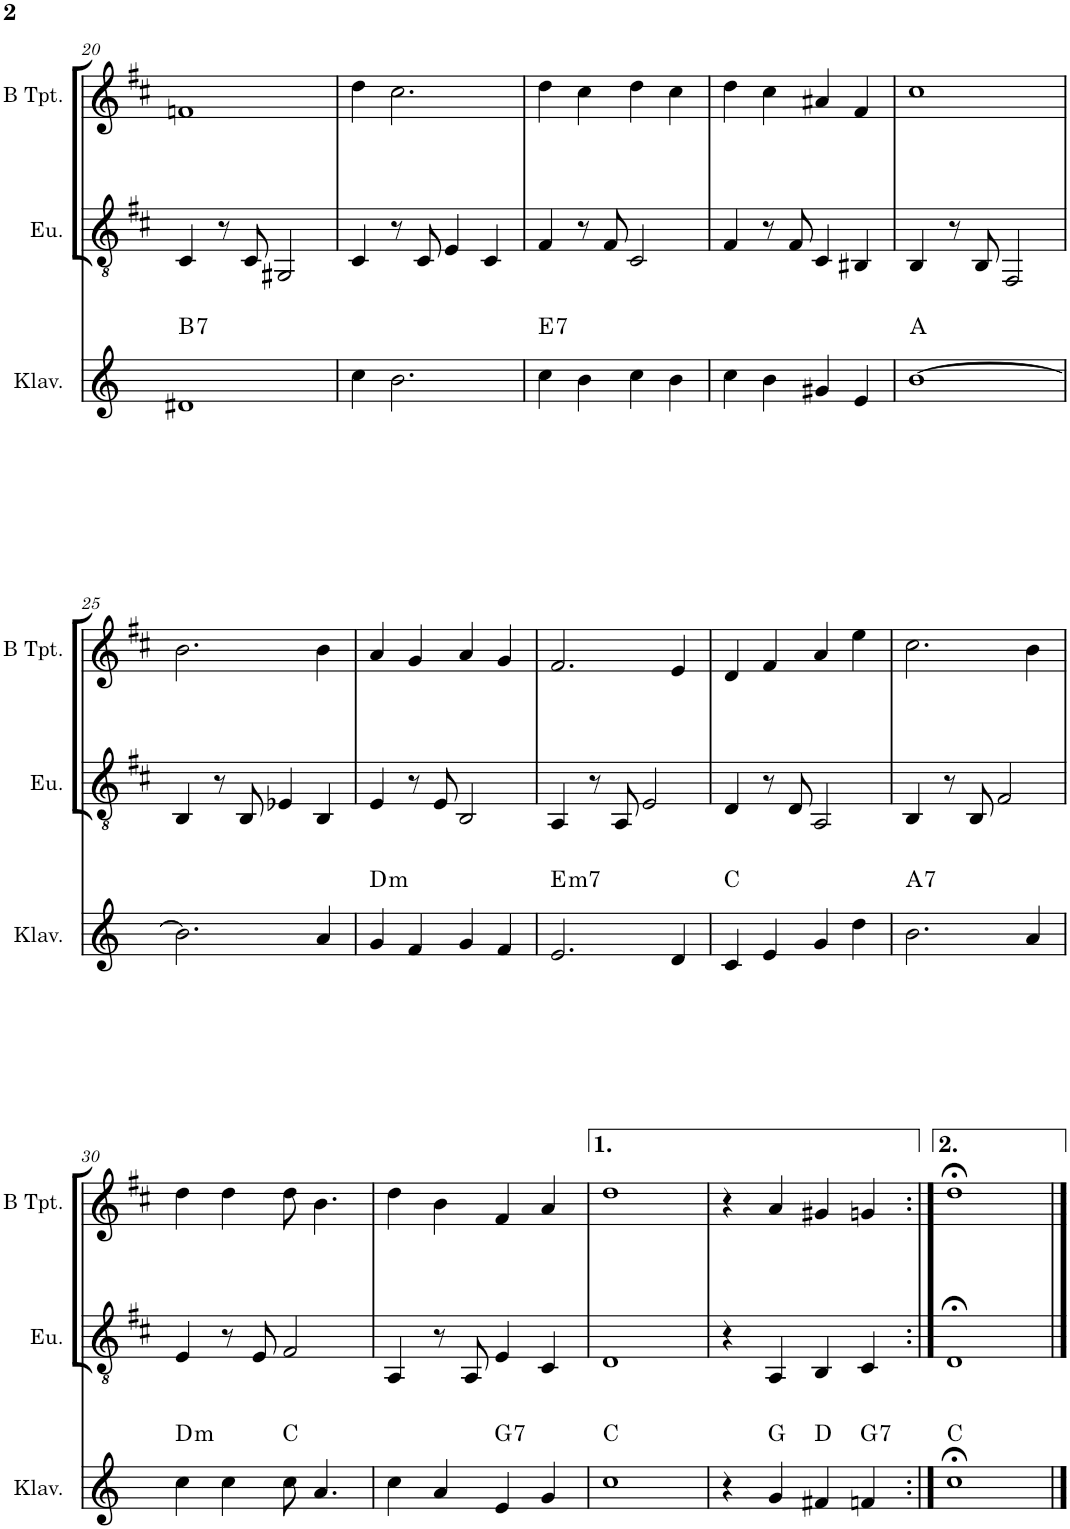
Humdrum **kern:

**kern	**harte	**kern	**kern
*part3	*part3	*part2	*part1
*staff3	*	*staff2	*staff1
*I"Klavier	*	*I"Euphonium	*I"Trompete in B
*I'Klav.	*	*I'Eu.	*
!!LO:PB:g=z
*clefG2	*	*clefGv2	*clefG2
*	*	*Trd1c2	*Trd1c2
*k[]	*	*k[f#c#]	*k[f#c#]
*M4/4	*	*M4/4	*M4/4
=20	=20	=20	=20
!	!LO:H:kt=7	!	!
1d#X	B:7	4C#/	1fn
.	.	8r	.
.	.	8C#/	.
.	.	2GG#X/	.
=21	=21	=21	=21
4cc\	.	4C#/	4dd\
2.b\	.	8r	2.cc#\
.	.	8C#/	.
.	.	4E/	.
.	.	4C#/	.
=22	=22	=22	=22
!	!LO:H:kt=7	!	!
4cc\	E:7	4F#/	4dd\
4b\	.	8r	4cc#\
.	.	8F#/	.
4cc\	.	2C#/	4dd\
4b\	.	.	4cc#\
=23	=23	=23	=23
4cc\	.	4F#/	4dd\
4b\	.	8r	4cc#\
.	.	8F#/	.
4g#X/	.	4C#/	4a#X/
4e/	.	4BB#X/	4f#/
=24	=24	=24	=24
[1b	A:maj	4BB/	1cc#
.	.	8r	.
.	.	8BB/	.
.	.	2FF#/	.
!!LO:LB:g=z
=25	=25	=25	=25
2.b\]	.	4BB/	2.b\
.	.	8r	.
.	.	8BB/	.
.	.	4E-X/	.
4a/	.	4BB/	4b\
=26	=26	=26	=26
!	!LO:H:kt=m	!	!
4g/	D:min	4E/	4a/
4f/	.	8r	4g/
.	.	8E/	.
4g/	.	2BB/	4a/
4f/	.	.	4g/
=27	=27	=27	=27
!	!LO:H:kt=m7	!	!
2.e/	E:min7	4AA/	2.f#/
.	.	8r	.
.	.	8AA/	.
.	.	2E/	.
4d/	.	.	4e/
=28	=28	=28	=28
4c/	C:maj	4D/	4d/
4e/	.	8r	4f#/
.	.	8D/	.
4g/	.	2AA/	4a/
4dd\	.	.	4ee\
=29	=29	=29	=29
!	!LO:H:kt=7	!	!
2.b\	A:7	4BB/	2.cc#\
.	.	8r	.
.	.	8BB/	.
.	.	2F#/	.
4a/	.	.	4b\
!!LO:LB:g=z
=30	=30	=30	=30
!	!LO:H:kt=m	!	!
4cc\	D:min	4E/	4dd\
4cc\	.	8r	4dd\
.	.	8E/	.
8cc\	C:maj	2F#/	8dd\
4.a/	.	.	4.b\
=31	=31	=31	=31
4cc\	.	4AA/	4dd\
4a/	.	8r	4b\
.	.	8AA/	.
!	!LO:H:kt=7	!	!
4e/	G:7	4E/	4f#/
4g/	.	4C#/	4a/
=32	=32	=32	=32
1cc	C:maj	1D	1dd
=33	=33	=33	=33
4r	.	4r	4r
4g/	G:maj	4AA/	4a/
4f#X/	D:maj	4BB/	4g#X/
!	!LO:H:kt=7	!	!
4fn/	G:7	4C#/	4gn/
=34:|!	=34:|!	=34:|!	=34:|!
1cc;<	C:maj	1D;<	1dd;<
==	==	==	==
*-	*-	*-	*-
